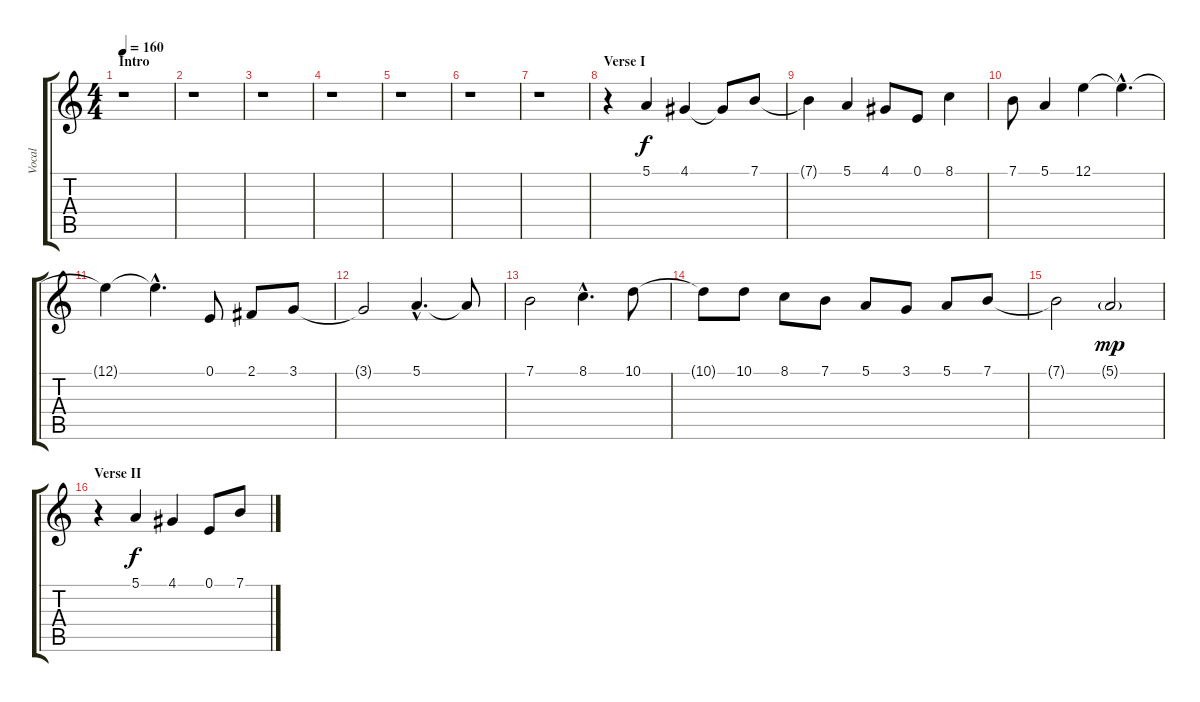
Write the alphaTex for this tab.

\track ("Vocal" "Vocal") {instrument voiceoohs}
\staff {score tabs}
\tuning (E4 B3 G3 D3 A2 E2) {hide}
\ts (4 4)
\section ("" "Intro")
\tempo 160
\clef g2
\ks c
r.1{dy f instrument voiceoohs} |
r.1 |
r.1 |
r.1 |
r.1 |
r.1 |
r.1 |
\section ("" "Verse I")
r.4 5.1.4 4.1.4 4.1{t}.8 7.1.8 |
7.1{t}.4 5.1.4 4.1.8 0.1.8 8.1.4 |
7.1.8 5.1.4 12.1.4 12.1{hac t}.4{d} |
12.1{t}.4 12.1{hac t}.4{d} 0.1.8 2.1.8 3.1.8 |
3.1{t}.2 5.1{hac}.4{d} 5.1{t}.8 |
7.1.2 8.1{hac}.4{d} 10.1.8 |
10.1{t}.8 10.1.8 8.1.8 7.1.8 5.1.8 3.1.8 5.1.8 7.1.8 |
7.1{t}.2 5.1{g}.2{dy mp} |
\section ("" "Verse II")
r.4 5.1.4{dy f} 4.1.4 0.1.8 7.1.8
